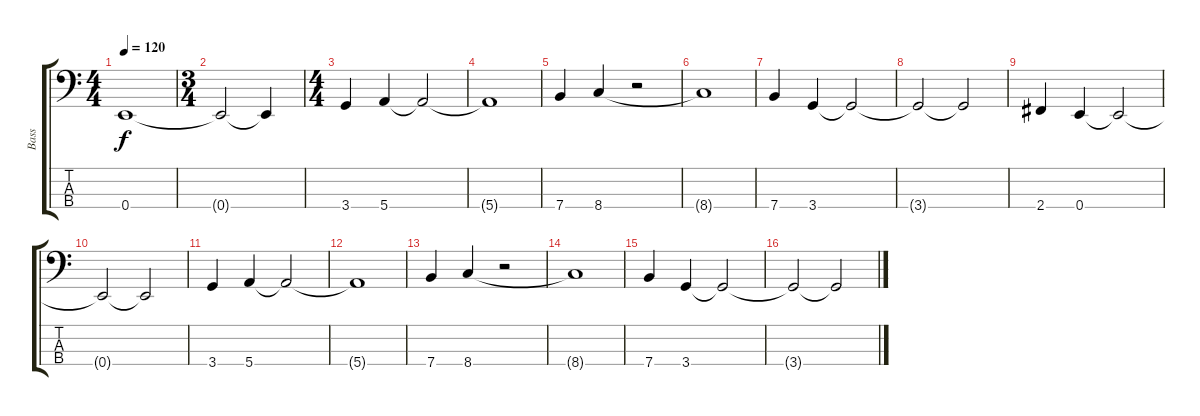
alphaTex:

\track ("Bass" "Bass") {instrument electricbassfinger}
\staff {score tabs}
\tuning (G2 D2 A1 E1) {hide}
\ts (4 4)
\tempo 120
\clef f4
\ks c
0.4.1{dy f instrument electricbassfinger} |
\ts (3 4)
0.4{t}.2 0.4{t}.4 |
\ts (4 4)
3.4.4 5.4.4 5.4{t}.2 |
5.4{t}.1 |
7.4.4 8.4.4 r.2 |
8.4{t}.1 |
7.4.4 3.4.4 3.4{t}.2 |
3.4{t}.2 3.4{t}.2 |
2.4.4 0.4.4 0.4{t}.2 |
0.4{t}.2 0.4{t}.2 |
3.4.4 5.4.4 5.4{t}.2 |
5.4{t}.1 |
7.4.4 8.4.4 r.2 |
8.4{t}.1 |
7.4.4 3.4.4 3.4{t}.2 |
3.4{t}.2 3.4{t}.2
